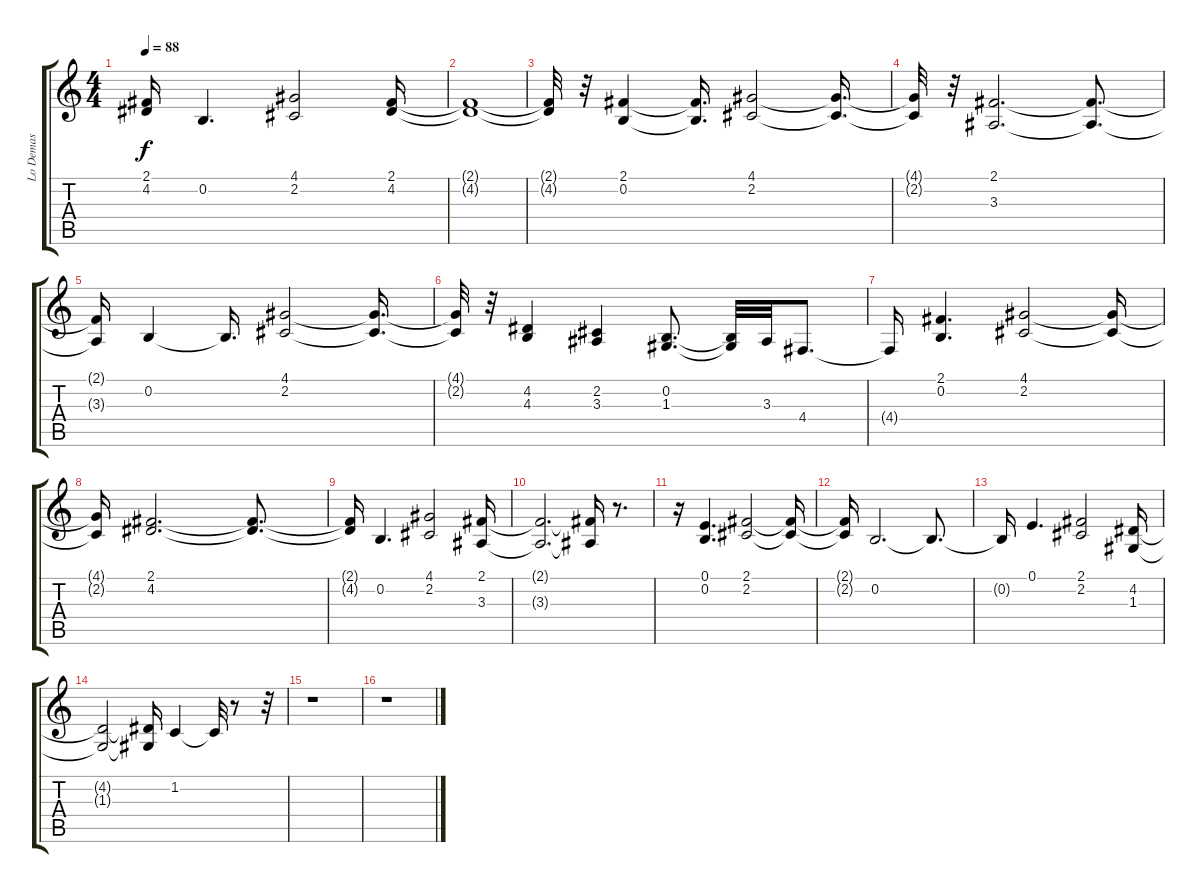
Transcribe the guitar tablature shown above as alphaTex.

\track ("Lo Demas" "Lo Demas") {instrument stringensemble1}
\staff {score tabs}
\tuning (E4 B3 G3 D3 A2 E2) {hide}
\ts (4 4)
\tempo 88
\clef g2
\ks c
(2.1{t} 4.2{t}).16{dy f} 0.2.4{d} (4.1 2.2).2 (2.1 4.2).16 |
(2.1{t} 4.2{t}).1 |
(2.1{t} 4.2{t}).32 r.32 (2.1 0.2).4 (2.1{t} 0.2{t}).16{d} (4.1 2.2).2 (4.1{t} 2.2{t}).16{d} |
(4.1{t} 2.2{t}).32 r.32 (2.1 3.3).2{d} (2.1{t} 3.3{t}).8{d} |
(2.1{t} 3.3{t}).16 0.2.4 0.2{t}.16{d} (4.1 2.2).2 (4.1{t} 2.2{t}).16{d} |
(4.1{t} 2.2{t}).32 r.32 (4.2 4.3).4 (2.2 3.3).4 (0.2 1.3).8{d} (0.2{t} 1.3{t}).32 3.3.32 4.4.8{d} |
4.4{t}.16 (2.1 0.2).4{d} (4.1 2.2).2 (4.1{t} 2.2{t}).16 |
(4.1{t} 2.2{t}).16 (2.1 4.2).2{d} (2.1{t} 4.2{t}).8{d} |
(2.1{t} 4.2{t}).16 0.2.4{d} (4.1 2.2).2 (2.1 3.3).16 |
(2.1{t} 3.3{t}).2{d} (2.1{t} 3.3{t}).16 r.8{d} |
r.16 (0.1 0.2).4{d} (2.1 2.2).2 (2.1{t} 2.2{t}).16 |
(2.1{t} 2.2{t}).16 0.2.2{d} 0.2{t}.8{d} |
0.2{t}.16 0.1.4{d} (2.1 2.2).2 (4.2 1.3).16 |
(4.2{t} 1.3{t}).2 (4.2{t} 1.3{t}).16 1.2.4 1.2{t}.32 r.8 r.32 |
r.1 |
r.1
